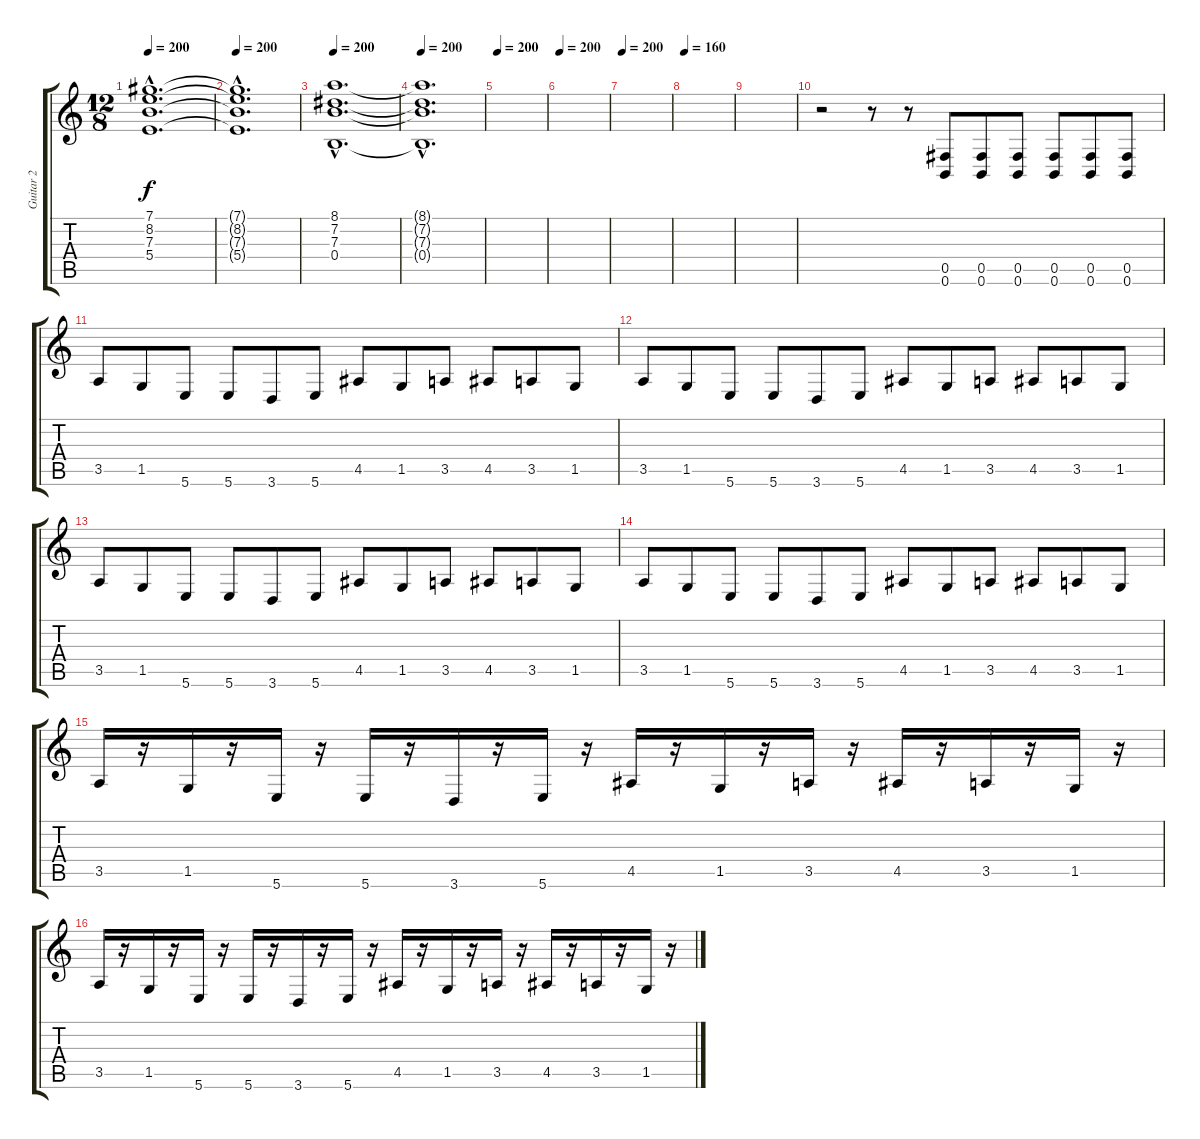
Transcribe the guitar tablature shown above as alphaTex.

\track ("Guitar 2" "Guitar 2") {instrument distortionguitar}
\staff {score tabs}
\tuning (Db4 Ab3 E3 B2 Gb2 B1) {hide}
\ts (12 8)
\tempo 200
\clef g2
\ks c
(7.1{hac} 8.2{hac} 7.3{hac} 5.4{hac}).1{d dy f volume 9} |
\tempo 200
(7.1{hac t} 8.2{hac t} 7.3{hac t} 5.4{hac t}).1{d} |
\tempo 200
(8.1{hac} 7.2{hac} 7.3{hac} 0.4{hac}).1{d} |
\tempo 200
(8.1{hac t} 7.2{hac t} 7.3{hac t} 0.4{hac t}).1{d} |
\tempo 200
|
\tempo 200
|
\tempo 200
|
\tempo 160
|
|
r.2 r.8 r.8 (0.5 0.6).8 (0.5 0.6).8 (0.5 0.6).8 (0.5 0.6).8 (0.5 0.6).8 (0.5 0.6).8 |
3.5.8{volume 16 balance 8 instrument overdrivenguitar} 1.5.8 5.6.8 5.6.8 3.6.8 5.6.8 4.5.8 1.5.8 3.5.8 4.5.8 3.5.8 1.5.8 |
3.5.8{volume 16 balance 8 instrument overdrivenguitar} 1.5.8 5.6.8 5.6.8 3.6.8 5.6.8 4.5.8 1.5.8 3.5.8 4.5.8 3.5.8 1.5.8 |
3.5.8{volume 16 balance 8 instrument overdrivenguitar} 1.5.8 5.6.8 5.6.8 3.6.8 5.6.8 4.5.8 1.5.8 3.5.8 4.5.8 3.5.8 1.5.8 |
3.5.8{volume 16 balance 8 instrument overdrivenguitar} 1.5.8 5.6.8 5.6.8 3.6.8 5.6.8 4.5.8 1.5.8 3.5.8 4.5.8 3.5.8 1.5.8 |
3.5.16{volume 16 balance 8 instrument overdrivenguitar} r.16 1.5.16 r.16 5.6.16 r.16 5.6.16 r.16 3.6.16 r.16 5.6.16 r.16 4.5.16 r.16 1.5.16 r.16 3.5.16 r.16 4.5.16 r.16 3.5.16 r.16 1.5.16 r.16 |
3.5.16{volume 16 balance 8 instrument overdrivenguitar} r.16 1.5.16 r.16 5.6.16 r.16 5.6.16 r.16 3.6.16 r.16 5.6.16 r.16 4.5.16 r.16 1.5.16 r.16 3.5.16 r.16 4.5.16 r.16 3.5.16 r.16 1.5.16 r.16
